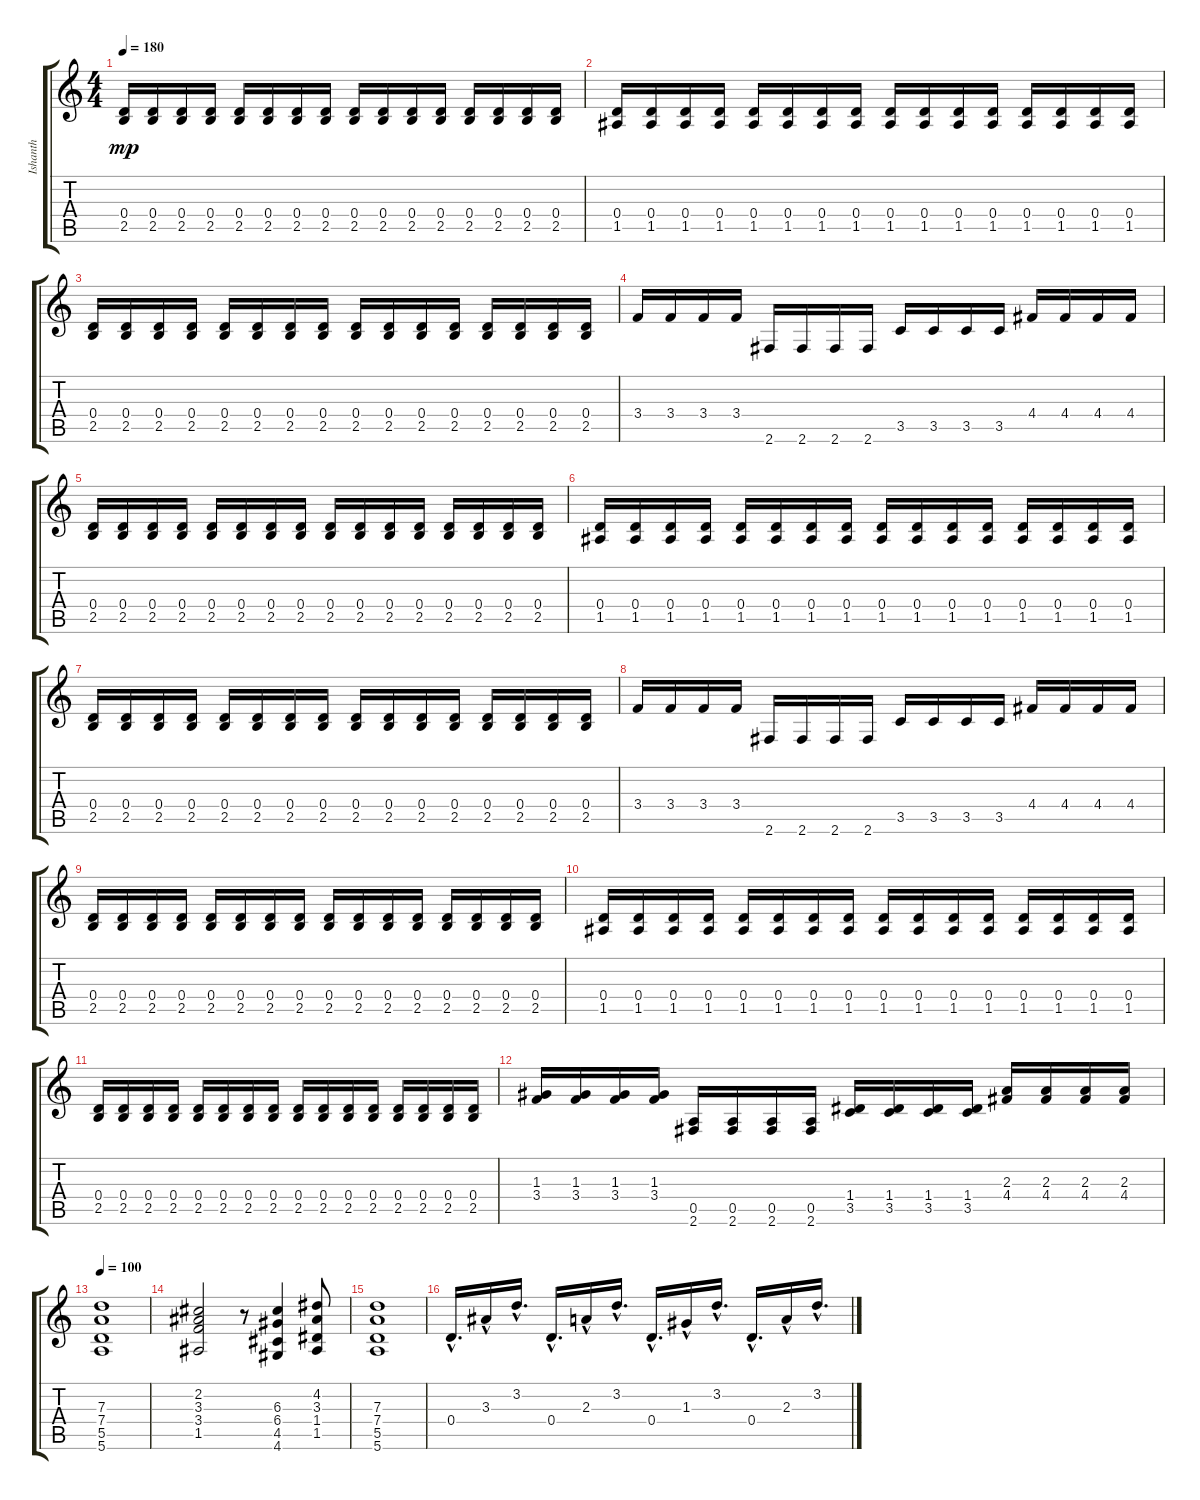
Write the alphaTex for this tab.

\track ("Ishanth" "Ishanth") {instrument distortionguitar}
\staff {score tabs}
\tuning (E4 B3 G3 D3 A2 E2) {hide}
\ts (4 4)
\tempo 180
\clef g2
\ks c
(0.4 2.5).16{dy mp} (0.4 2.5).16 (0.4 2.5).16 (0.4 2.5).16 (0.4 2.5).16 (0.4 2.5).16 (0.4 2.5).16 (0.4 2.5).16 (0.4 2.5).16 (0.4 2.5).16 (0.4 2.5).16 (0.4 2.5).16 (0.4 2.5).16 (0.4 2.5).16 (0.4 2.5).16 (0.4 2.5).16 |
(0.4 1.5).16 (0.4 1.5).16 (0.4 1.5).16 (0.4 1.5).16 (0.4 1.5).16 (0.4 1.5).16 (0.4 1.5).16 (0.4 1.5).16 (0.4 1.5).16 (0.4 1.5).16 (0.4 1.5).16 (0.4 1.5).16 (0.4 1.5).16 (0.4 1.5).16 (0.4 1.5).16 (0.4 1.5).16 |
(0.4 2.5).16 (0.4 2.5).16 (0.4 2.5).16 (0.4 2.5).16 (0.4 2.5).16 (0.4 2.5).16 (0.4 2.5).16 (0.4 2.5).16 (0.4 2.5).16 (0.4 2.5).16 (0.4 2.5).16 (0.4 2.5).16 (0.4 2.5).16 (0.4 2.5).16 (0.4 2.5).16 (0.4 2.5).16 |
3.4.16 3.4.16 3.4.16 3.4.16 2.6.16 2.6.16 2.6.16 2.6.16 3.5.16 3.5.16 3.5.16 3.5.16 4.4.16 4.4.16 4.4.16 4.4.16 |
(0.4 2.5).16 (0.4 2.5).16 (0.4 2.5).16 (0.4 2.5).16 (0.4 2.5).16 (0.4 2.5).16 (0.4 2.5).16 (0.4 2.5).16 (0.4 2.5).16 (0.4 2.5).16 (0.4 2.5).16 (0.4 2.5).16 (0.4 2.5).16 (0.4 2.5).16 (0.4 2.5).16 (0.4 2.5).16 |
(0.4 1.5).16 (0.4 1.5).16 (0.4 1.5).16 (0.4 1.5).16 (0.4 1.5).16 (0.4 1.5).16 (0.4 1.5).16 (0.4 1.5).16 (0.4 1.5).16 (0.4 1.5).16 (0.4 1.5).16 (0.4 1.5).16 (0.4 1.5).16 (0.4 1.5).16 (0.4 1.5).16 (0.4 1.5).16 |
(0.4 2.5).16 (0.4 2.5).16 (0.4 2.5).16 (0.4 2.5).16 (0.4 2.5).16 (0.4 2.5).16 (0.4 2.5).16 (0.4 2.5).16 (0.4 2.5).16 (0.4 2.5).16 (0.4 2.5).16 (0.4 2.5).16 (0.4 2.5).16 (0.4 2.5).16 (0.4 2.5).16 (0.4 2.5).16 |
3.4.16 3.4.16 3.4.16 3.4.16 2.6.16 2.6.16 2.6.16 2.6.16 3.5.16 3.5.16 3.5.16 3.5.16 4.4.16 4.4.16 4.4.16 4.4.16 |
(0.4 2.5).16 (0.4 2.5).16 (0.4 2.5).16 (0.4 2.5).16 (0.4 2.5).16 (0.4 2.5).16 (0.4 2.5).16 (0.4 2.5).16 (0.4 2.5).16 (0.4 2.5).16 (0.4 2.5).16 (0.4 2.5).16 (0.4 2.5).16 (0.4 2.5).16 (0.4 2.5).16 (0.4 2.5).16 |
(0.4 1.5).16 (0.4 1.5).16 (0.4 1.5).16 (0.4 1.5).16 (0.4 1.5).16 (0.4 1.5).16 (0.4 1.5).16 (0.4 1.5).16 (0.4 1.5).16 (0.4 1.5).16 (0.4 1.5).16 (0.4 1.5).16 (0.4 1.5).16 (0.4 1.5).16 (0.4 1.5).16 (0.4 1.5).16 |
(0.4 2.5).16 (0.4 2.5).16 (0.4 2.5).16 (0.4 2.5).16 (0.4 2.5).16 (0.4 2.5).16 (0.4 2.5).16 (0.4 2.5).16 (0.4 2.5).16 (0.4 2.5).16 (0.4 2.5).16 (0.4 2.5).16 (0.4 2.5).16 (0.4 2.5).16 (0.4 2.5).16 (0.4 2.5).16 |
(1.3 3.4).16 (1.3 3.4).16 (1.3 3.4).16 (1.3 3.4).16 (0.5 2.6).16 (0.5 2.6).16 (0.5 2.6).16 (0.5 2.6).16 (1.4 3.5).16 (1.4 3.5).16 (1.4 3.5).16 (1.4 3.5).16 (2.3 4.4).16 (2.3 4.4).16 (2.3 4.4).16 (2.3 4.4).16 |
\tempo 100
(7.3 7.4 5.5 5.6).1 |
(2.2 3.3 3.4 1.5).2 r.8 (6.3 6.4 4.5 4.6).4 (4.2 3.3 1.4 1.5).8 |
(7.3 7.4 5.5 5.6).1 |
0.4{hac}.16{d} 3.3{hac}.16 3.2{hac}.16{d} 0.4{hac}.16{d} 2.3{hac}.16 3.2{hac}.16{d} 0.4{hac}.16{d} 1.3{hac}.16 3.2{hac}.16{d} 0.4{hac}.16{d} 2.3{hac}.16 3.2{hac}.16{d}
